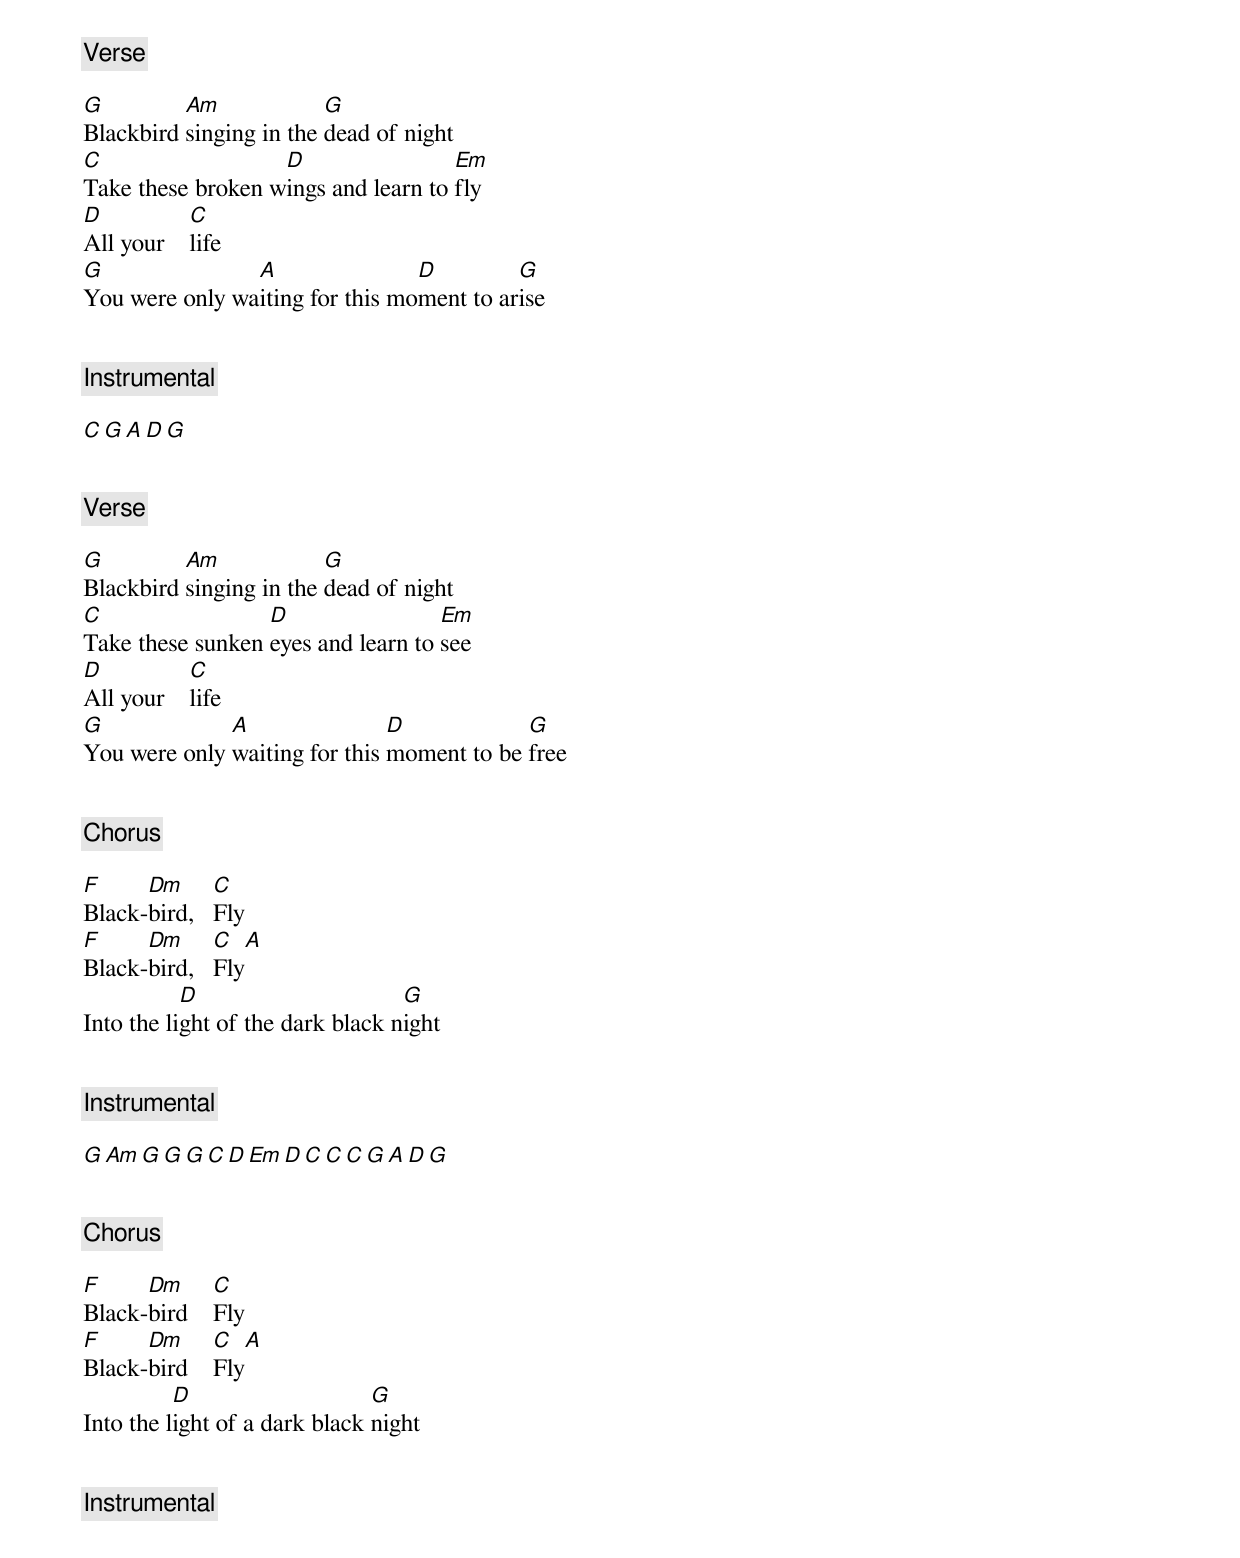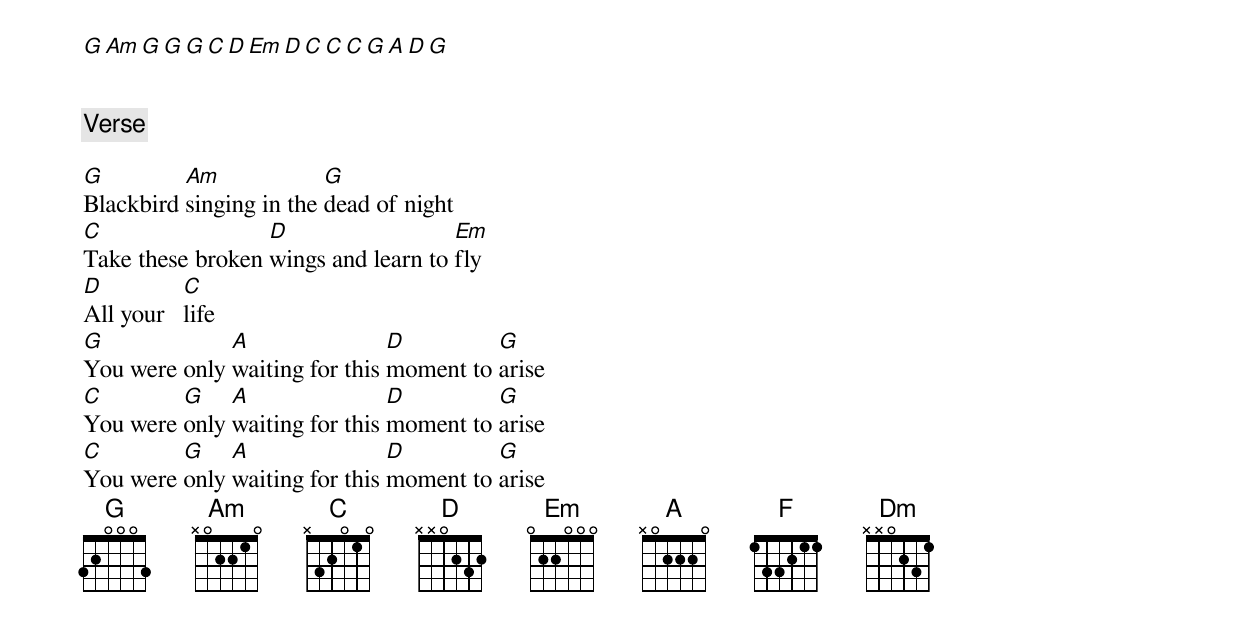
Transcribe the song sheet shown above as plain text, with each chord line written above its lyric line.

[Verse]

G         Am             G
Blackbird singing in the dead of night
C                  D                 Em
Take these broken wings and learn to fly
D           C
All your    life
G               A                D         G
You were only waiting for this moment to arise


[Instrumental]

C G A   D  G


[Verse]

G         Am             G
Blackbird singing in the dead of night
C                 D                 Em
Take these sunken eyes and learn to see
D           C
All your    life
G             A                D            G
You were only waiting for this moment to be free


[Chorus]

F     Dm      C
Black-bird,   Fly
F     Dm      C    A
Black-bird,   Fly
           D                      G
Into the light of the dark black night


[Instrumental]

G Am G  G G    C D   Em   D C C C   G A   D G


[Chorus]

F     Dm      C
Black-bird    Fly
F     Dm      C     A
Black-bird    Fly
          D                    G
Into the light of a dark black night


[Instrumental]

G Am G  G G    C D   Em   D C C C   G A   D G


[Verse]

G         Am             G
Blackbird singing in the dead of night
C                 D                  Em
Take these broken wings and learn to fly
D          C
All your   life
G             A                D         G
You were only waiting for this moment to arise
C        G    A                D         G
You were only waiting for this moment to arise
C        G    A                D         G
You were only waiting for this moment to arise
